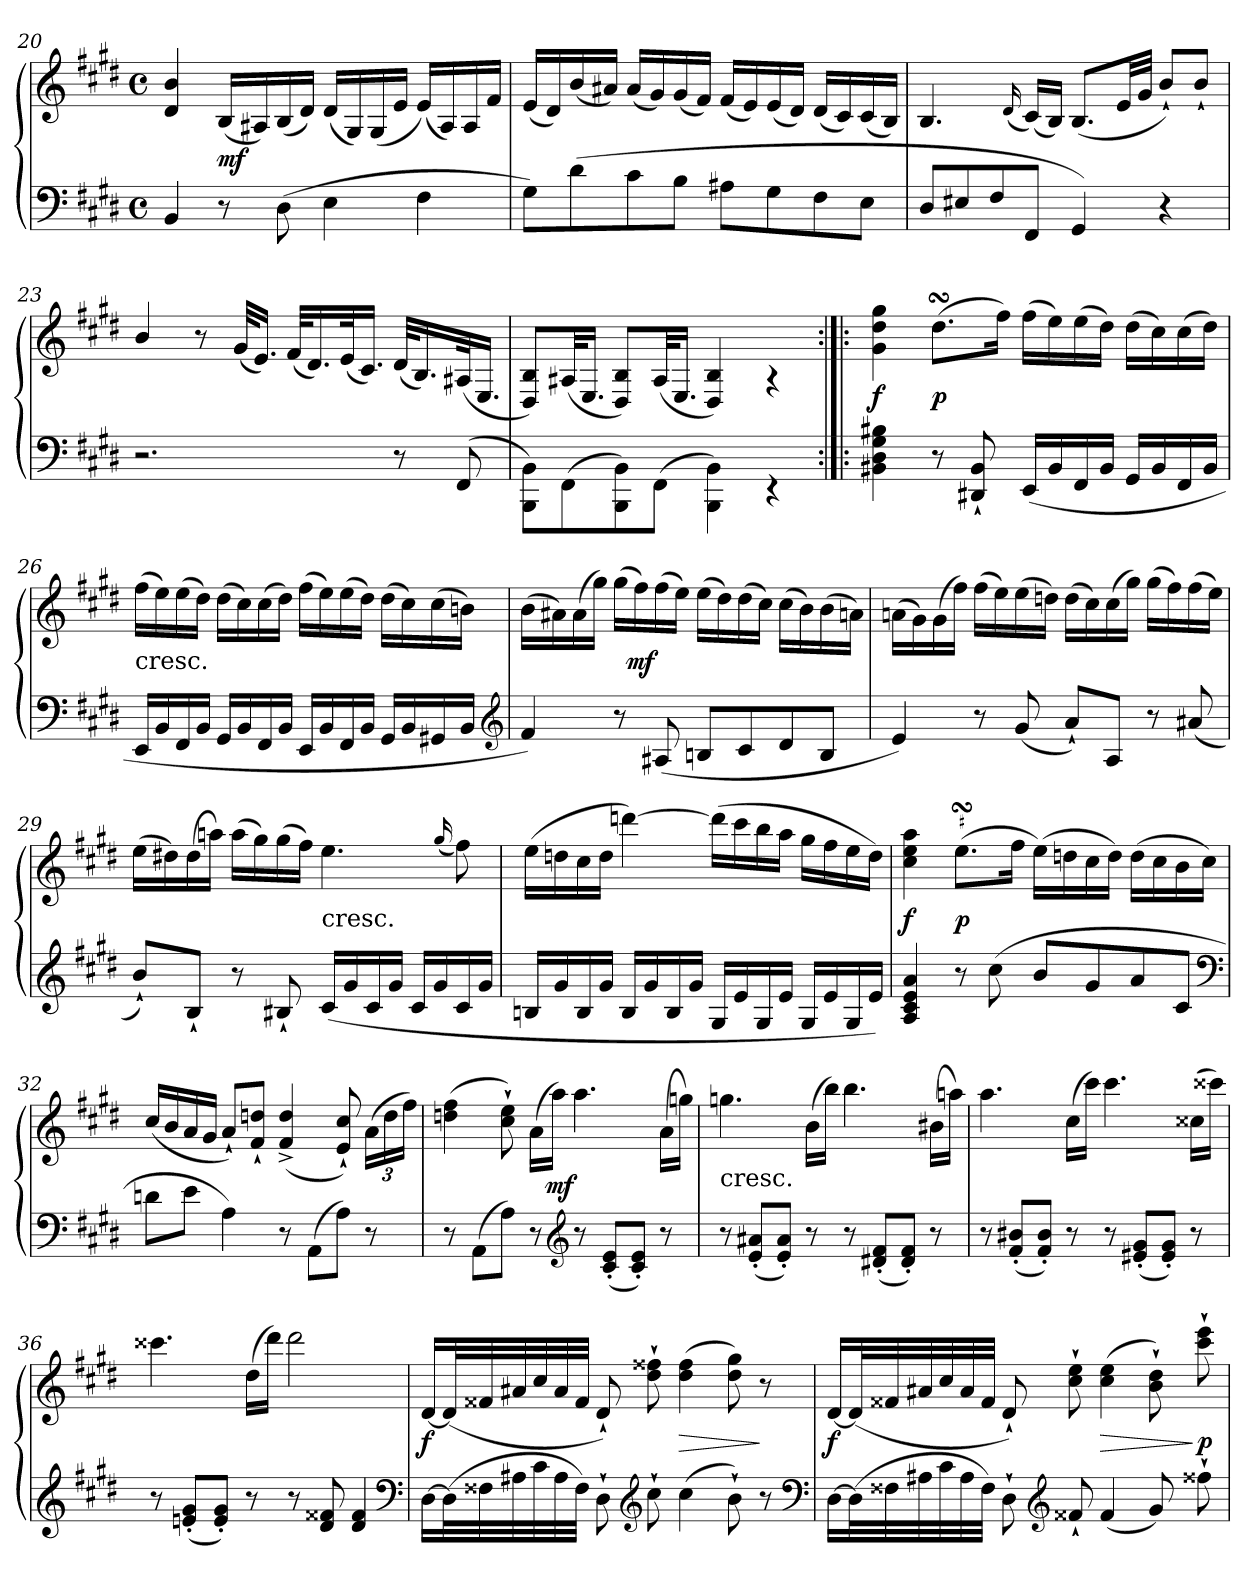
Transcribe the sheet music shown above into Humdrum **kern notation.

**kern	**kern	**dynam
*part1	*part1	*part1
*staff2	*staff1	*staff1/2
*clefF4	*clefG2	*
*k[f#c#g#d#]	*k[f#c#g#d#]	*
*M4/4	*M4/4	*
*met(c)	*met(c)	*
=20	=20	=20
4BB	4d# 4b	.
8r	(16BLL	mf
.	16A#X)	.
(8D#	(16B	.
.	16d#JJ)	.
4E	(16d#LL	.
.	16G#)	.
.	(16G#	.
.	16eJJ	.
4F#	(16eLL)	.
.	16A#)	.
.	16A#	.
.	16f#JJ	.
!!LO:LB:g=z
=21	=21	=21
8G#L)	(16eLL	.
.	16d#)	.
(<8d#	(16b	.
.	16a#XJJ)	.
8c#	(16a#LL	.
.	16g#)	.
8BJ	(16g#	.
.	16f#JJ)	.
8A#XL	(16f#LL	.
.	16e)	.
8G#	(16e	.
.	16d#JJ)	.
8F#	(16d#LL	.
.	16c#)	.
8EJ	(16c#	.
.	16BJJ)	.
=22	=22	=22
8D#L	4.B	.
8E#X	.	.
8F#	.	.
.	(16qqd#/	.
8FF#J	(16c#LL)	.
.	16BJJ)	.
4GG#)	(8.BL	.
.	32eLL	.
.	32g#JJJ	.
4r	8b`/L)	.
.	8b`/J	.
=23	=23	=23
2.r	4b/	.
.	8r	.
.	(32g#KLL	.
.	16.eJJ)	.
.	(32f#KLL	.
.	16.d#)	.
.	(32eK	.
.	16.c#JJ)	.
8r	(32d#KLL	.
.	16.B)	.
(8FF#	(32A#XK	.
.	16.E/JJ	.
!!LO:LB:g=z
=24	=24	=24
8BBB\ 8BB\L)	8D#/ 8B/L)	.
(8FF#\	(32A#X/KL	.
.	16.E/JJ	.
8BBB\ 8BB\)	8D#/ 8B/L)	.
(8FF#\J	(32A#/KL	.
.	16.E/JJ	.
4BBB\ 4BB\)	4D#/ 4B/)	.
4rEE	4rA	.
=25:|!|:	=25:|!|:	=25:|!|:
4BB#X 4D# 4G# 4B#X	4g# 4dd# 4gg#	f
8r	(8.dd#sSsSL	p
8DD#X` 8BB#`	.	.
.	16ff#Jk)	.
(16EELL	(16ff#LL	.
16BB#	16ee)	.
16FF#	(16ee	.
16BB#JJ	16dd#JJ)	.
16GG#LL	(16dd#LL	.
16BB#	16cc#)	.
16FF#	(16cc#	.
16BB#JJ	16dd#JJ)	.
=26	=26	=26
!	!LO:TX:c:t=cresc.	!
16EELL	(16ff#LL	.
16BB	16ee)	.
16FF#	(16ee	.
16BBJJ	16dd#JJ)	.
16GG#LL	(16dd#LL	.
16BB	16cc#)	.
16FF#	(16cc#	.
16BBJJ	16dd#JJ)	.
16EELL	(16ff#LL	.
16BB	16ee)	.
16FF#	(16ee	.
16BBJJ	16dd#JJ)	.
16GG#LL	(16dd#LL	.
16BB	16cc#)	.
16GG#X	(16cc#	.
16BBJJ	16bnJJ)	.
*clefG2	*	*
!!LO:LB:g=z
=27	=27	=27
4f#)	(16bLL	.
.	16a#X)	.
.	(16a#	.
.	16gg#JJ)	.
8r	(16gg#LL	.
.	16ff#)	.
!	!	!LO:DY:rj
(8A#X	(16ff#	mf
.	16eeJJ)	.
8BnL	(16eeLL	.
.	16dd#)	.
8c#	(16dd#	.
.	16cc#JJ)	.
8d#	(16cc#LL	.
.	16b)	.
8BJ	(16b	.
.	16anJJ)	.
=28	=28	=28
4e)	(16an\LL	.
.	16g#\)	.
.	(16g#\	.
.	16ff#\JJ)	.
8r	(16ff#LL	.
.	16ee)	.
(8g#	(16ee	.
.	16ddnJJ)	.
8a`L)	(16ddLL	.
.	16cc#)	.
8AJ	(16cc#	.
.	16gg#JJ)	.
8r	(16gg#LL	.
.	16ff#)	.
(8a#X	(16ff#	.
.	16eeJJ)	.
=29	=29	=29
8b`L)	(16eeLL	.
.	16dd#X)	.
8B`J	(16dd#	.
.	16aanJJ)	.
8r	(16aaLL	.
.	16gg#)	.
8B#X`	(16gg#	.
.	16ff#JJ)	.
!	!LO:TX:c:t=cresc.	!
(<16c#LL	4.ee	.
16g#	.	.
16c#	.	.
16g#JJ	.	.
16c#LL	.	.
16g#	.	.
.	(16qqgg#/	.
16c#	8ff#)	.
16g#JJ	.	.
!!LO:LB:g=z
=30	=30	=30
16BnLL	(16eeLL	.
16g#	16ddn	.
16B	16cc#	.
16g#JJ	16ddJJ	.
16BLL	[4dddn)	.
16g#	.	.
16B	.	.
16g#JJ	.	.
16G#LL	(16dddLL]	.
16e	16ccc#	.
16G#	16bb	.
16eJJ	16aaJJ	.
16G#LL	16gg#LL	.
16e	16ff#	.
16G#	16ee	.
16eJJ)	16ddJJ)	.
=31	=31	=31
4A 4c# 4e 4a	4cc# 4ee 4aa	f
!	!LO:TURN:lacc=#	!
8r	(8.eesSSsL	p
(8cc#	.	.
.	16ff#Jk	.
8bL	(16eeLL)	.
.	16ddn	.
8g#	16cc#	.
.	16ddJJ)	.
8a	(16ddLL	.
.	16cc#	.
8c#J	16b	.
.	16cc#JJ)	.
*clefF4	*	*
=32	=32	=32
8dnL	(16cc#LL	.
.	16b	.
8eJ	16a	.
.	16g#JJ	.
4A)	8a`L)	.
.	8f#` 8ddn`J	.
8r	(4f#^ 4dd^	.
(8AAL	.	.
8AJ)	8e` 8cc#`)	.
8r	(24aLL	.
.	24dd	.
.	24ff#JJ)	.
!!LO:LB:g=z
=33	=33	=33
8r	(>4ddn 4ff#	.
(8AAL	.	.
8AJ)	8cc#` 8ee`)	.
8r	(>16aLL	.
.	16aaJJ)	.
*clefG2	*	*
!	!	!LO:DY:rj
8r	4.aa	mf
(8c#' 8e'L	.	.
8c#' 8e'J)	.	.
8r	(16aLL	.
.	16ggnJJ)	.
=34	=34	=34
!	!LO:TX:c:t=cresc.	!
8r	4.ggn\	.
(8e' 8a#X'L	.	.
8e' 8a#'J)	.	.
8r	(>16b\LL	.
.	16bb\JJ)	.
8r	4.bb\	.
(8d#X' 8f#'L	.	.
8d#' 8f#'J)	.	.
8r	(>16b#X\LL	.
.	16aan\JJ)	.
=35	=35	=35
8r	4.aa	.
(8f#' 8b#X'L	.	.
8f#' 8b#'J)	.	.
8r	(16cc#LL	.
.	16ccc#JJ)	.
8r	4.ccc#	.
(8e#X' 8g#'L	.	.
8e#' 8g#'J)	.	.
8r	(16cc##XLL	.
.	16ccc##XJJ)	.
=36	=36	=36
8r	4.ccc##X	.
(8en' 8g#'L	.	.
8e' 8g#'J)	.	.
8r	(16dd#LL	.
.	16ddd#JJ)	.
8r	2ddd#	.
8d# 8f##X	.	.
4d# 4f##	.	.
*clefF4	*	*
!!LO:LB:g=z
=37	=37	=37
[16D#LL	[16d#LL	f
(32D#L]	(32d#L]	.
32F##X	32f##X	.
32A#X	32a#X	.
32c#	32cc#	.
32A#	32a#	.
32F##JJJ)	32f##JJJ	.
8D#`	8d#`)	.
*clefG2	*	*
8cc#`	8dd#` 8ff##X`	.
(4cc#	(>4dd# 4ff##	>
8b`)	8dd# 8gg#)	.
8r	8r	]
*clefF4	*	*
=38	=38	=38
[16D#LL	[16d#LL	f
(32D#L]	(32d#L]	.
32F##X	32f##X	.
32A#X	32a#X	.
32c#	32cc#	.
32A#	32a#	.
32F##JJJ)	32f##JJJ	.
8D#`	8d#`)	.
*clefG2	*	*
8f##X`	8cc#` 8ee`	.
(4f##	(>4cc# 4ee	>
8g#)	8b` 8dd#`)	.
8ff##X`	8ccc#` 8eee`	] p
=	=	=
*-	*-	*-
